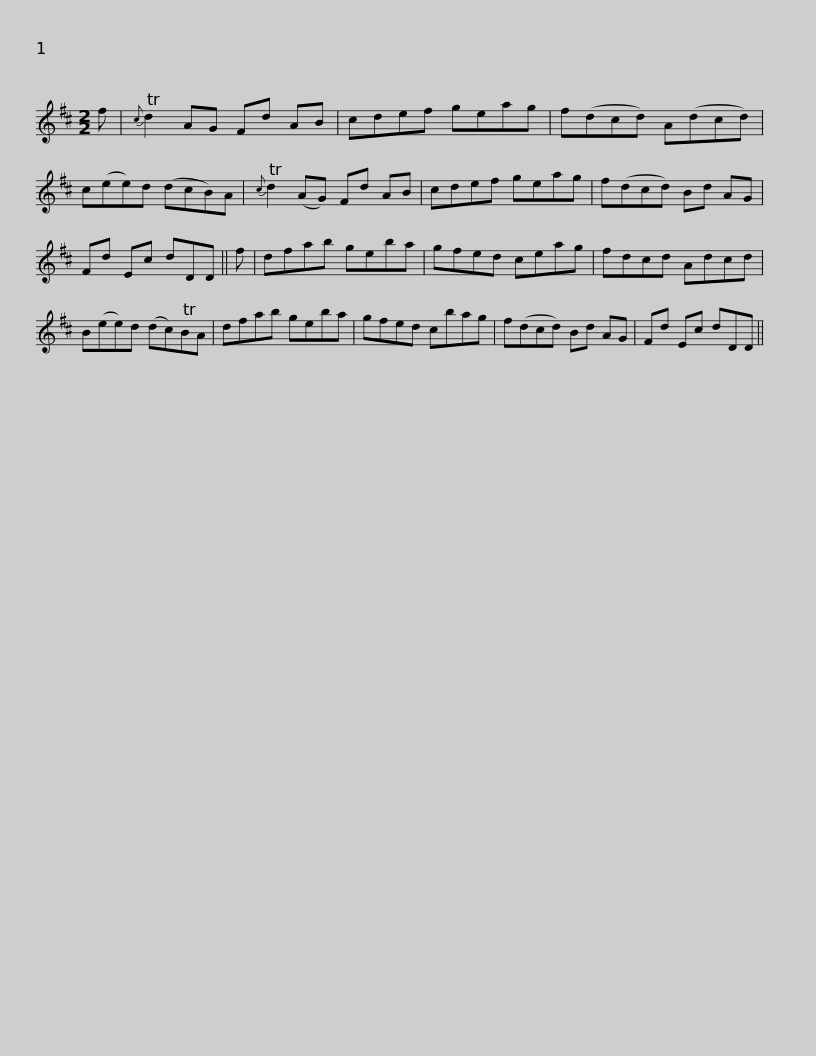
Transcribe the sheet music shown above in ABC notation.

X:1
L:1/8
M:2/2
I:linebreak $
K:D
V:1 treble
V:1
 f |{c} Td2 AG Fd AB | cdef geag | f(dcd) A(dcd) | c(ee)d (dcB)A | %5
{c} Td2 (AG) Fd AB |$ cdef geag | f(dcd) Bd AG | Fd Ec dDD || f | %10
 dfab geba | gfed ceag |$ fdcd Adcd | B(ee)d (dc)TBA | dfab geba | %15
 gfed cbag | f(dcd) Bd AG |$ Fd Ec dDD || %18
